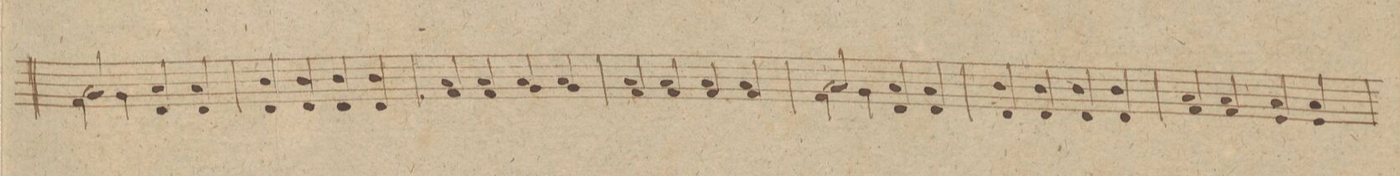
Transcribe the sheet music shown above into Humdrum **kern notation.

**kern	**dynam
*I"Violino IIdo	*
*clefG2	*
*k[]	*
*met(c|)	*
*M2/2	*
*^	*
4f\	2a/	.
4g\	.	.
4a 4d/	2ryy	.
4a 4d/	.	.
*v	*v	*
=40	=40
4b 4d/	.
4b 4d/	.
4b 4d/	.
4b 4d/	.
=41	=41
4a 4f/	.
4a 4f/	.
4a 4g/	.
4a 4g/	.
=42	=42
4a 4f/	.
4a 4f/	.
4a 4f/	.
4a 4f/	.
=43	=43
*^	*
4f\	2a/	.
4g\	.	.
4a 4d/	2ryy	.
4a 4d/	.	.
*v	*v	*
=44	=44
4b 4d/	.
4b 4d/	.
4b 4d/	.
4b 4d/	.
=45	=45
4a 4f/	.
4a 4f/	.
4a 4e/	.
4a 4e/	.
=46	=46
*-	*-
